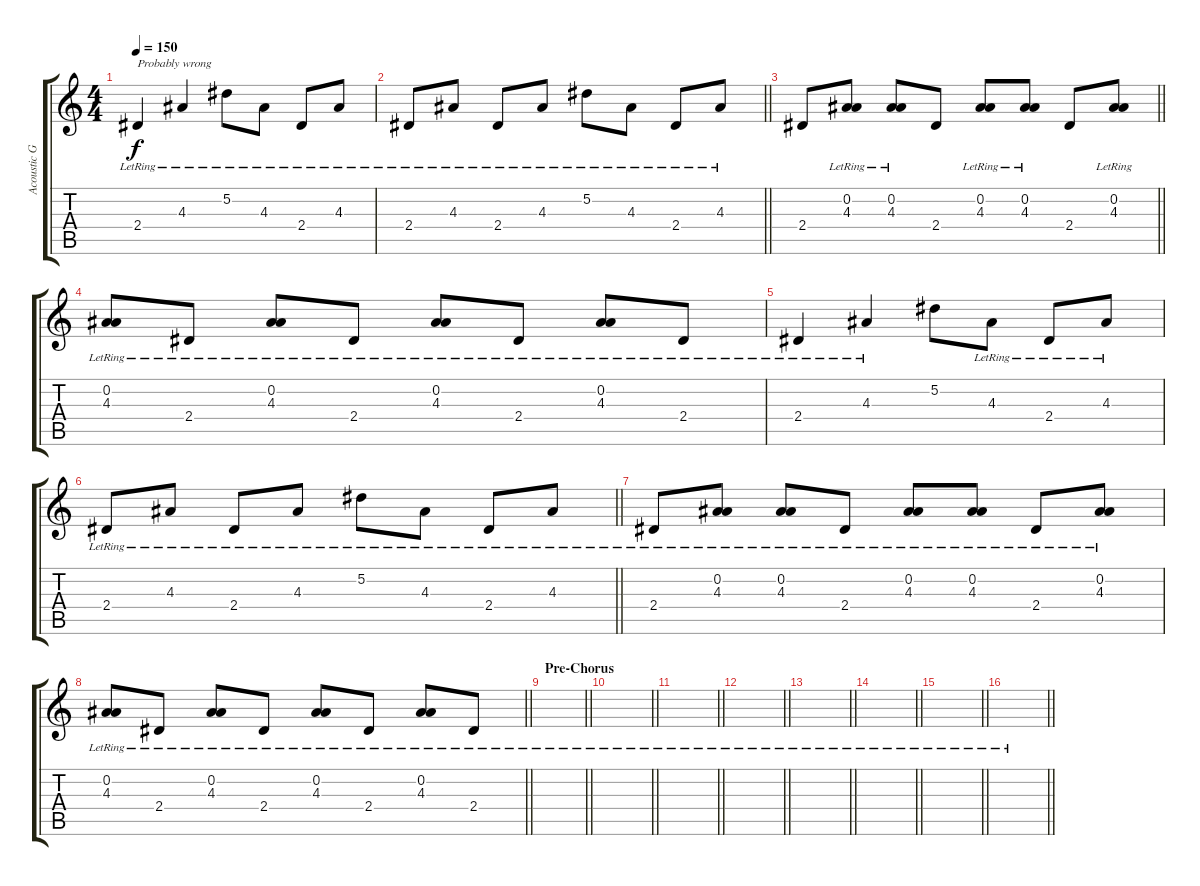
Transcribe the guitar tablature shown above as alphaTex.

\track ("Acoustic Guitar" "Acoustic G") {instrument acousticguitarsteel}
\staff {score tabs}
\tuning (Eb4 Bb3 Gb3 Db3 Ab2 Eb2) {hide}
\ts (4 4)
\tempo 150
\clef g2
\ks c
2.4{lr}.4{txt "Probably wrong " dy f} 4.3{lr}.4 5.2{lr}.8 4.3{lr}.8 2.4{lr}.8 4.3{lr}.8 |
\barLineRight lightlight
2.4{lr}.8 4.3{lr}.8 2.4{lr}.8 4.3{lr}.8 5.2{lr}.8 4.3{lr}.8 2.4{lr}.8 4.3{lr}.8 |
\section ("" "")
\barLineRight lightlight
2.4.8 (0.2{lr} 4.3).8 (0.2{lr} 4.3).8 2.4.8 (0.2{lr} 4.3).8 (0.2{lr} 4.3).8 2.4.8 (0.2{lr} 4.3).8 |
\section ("" "")
(0.2{lr} 4.3).8 2.4{lr}.8 (0.2{lr} 4.3).8 2.4{lr}.8 (0.2{lr} 4.3).8 2.4{lr}.8 (0.2{lr} 4.3).8 2.4{lr}.8 |
2.4{lr}.4 4.3{lr}.4 5.2.8 4.3{lr}.8 2.4{lr}.8 4.3{lr}.8 |
\barLineRight lightlight
2.4{lr}.8 4.3{lr}.8 2.4{lr}.8 4.3{lr}.8 5.2{lr}.8 4.3{lr}.8 2.4{lr}.8 4.3{lr}.8 |
2.4{lr}.8 (0.2{lr} 4.3).8 (0.2{lr} 4.3).8 2.4{lr}.8 (0.2{lr} 4.3).8 (0.2{lr} 4.3).8 2.4{lr}.8 (0.2{lr} 4.3).8 |
\barLineRight lightlight
(0.2{lr} 4.3).8 2.4{lr}.8 (0.2{lr} 4.3).8 2.4{lr}.8 (0.2{lr} 4.3).8 2.4{lr}.8 (0.2{lr} 4.3).8 2.4{lr}.8 |
\section ("" "Pre-Chorus")
\barLineRight lightlight
|
\barLineRight lightlight
|
\barLineRight lightlight
|
\barLineRight lightlight
|
\barLineRight lightlight
|
\barLineRight lightlight
|
\barLineRight lightlight
|
\barLineRight lightlight
